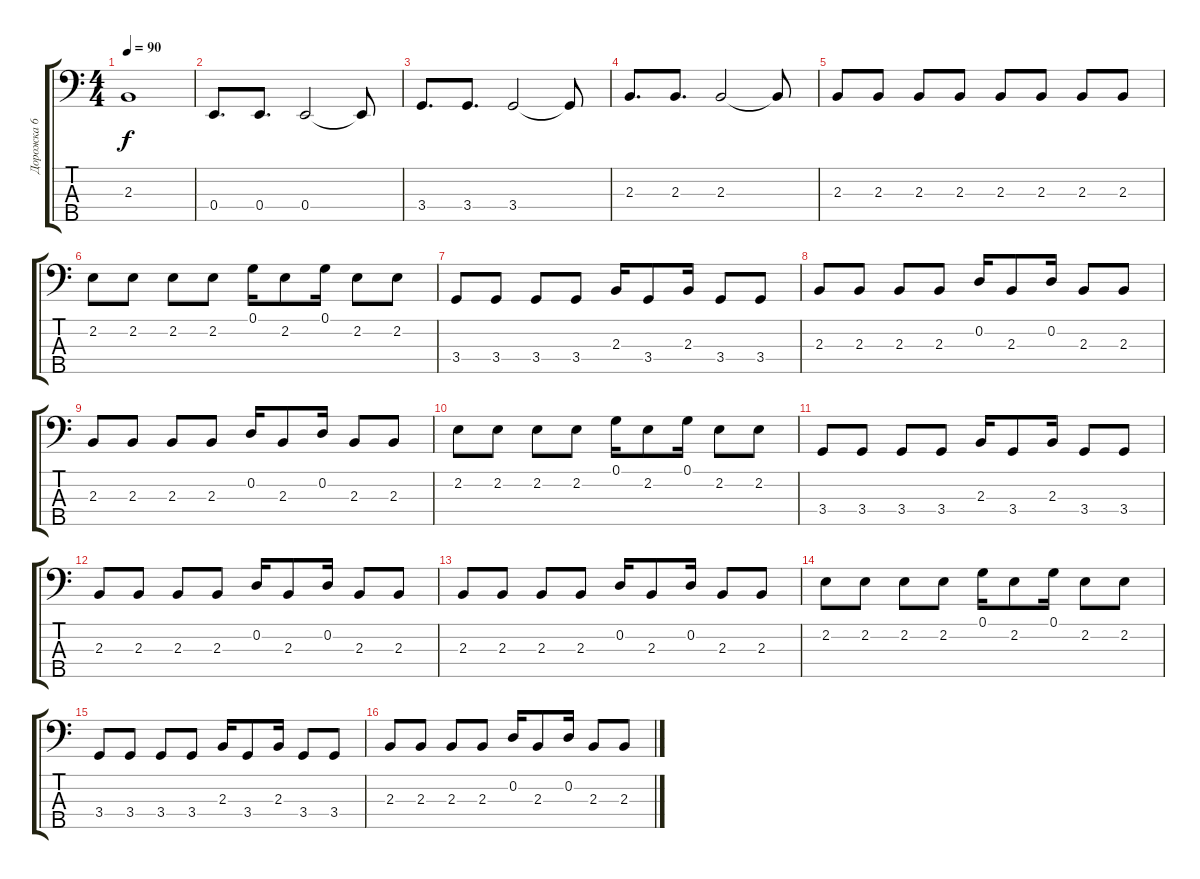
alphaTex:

\track ("Дорожка 6" "Дорожка 6") {instrument fretlessbass}
\staff {score tabs}
\tuning (G2 D2 A1 E1 B0) {hide}
\ts (4 4)
\tempo 90
\clef f4
\ks c
2.3{t}.1{dy f} |
0.4.8{d} 0.4.8{d} 0.4.2 0.4{t}.8 |
3.4.8{d} 3.4.8{d} 3.4.2 3.4{t}.8 |
2.3.8{d} 2.3.8{d} 2.3.2 2.3{t}.8 |
2.3.8 2.3.8 2.3.8 2.3.8 2.3.8 2.3.8 2.3.8 2.3.8 |
2.2.8 2.2.8 2.2.8 2.2.8 0.1.16 2.2.8 0.1.16 2.2.8 2.2.8 |
3.4.8 3.4.8 3.4.8 3.4.8 2.3.16 3.4.8 2.3.16 3.4.8 3.4.8 |
2.3.8 2.3.8 2.3.8 2.3.8 0.2.16 2.3.8 0.2.16 2.3.8 2.3.8 |
2.3.8 2.3.8 2.3.8 2.3.8 0.2.16 2.3.8 0.2.16 2.3.8 2.3.8 |
2.2.8 2.2.8 2.2.8 2.2.8 0.1.16 2.2.8 0.1.16 2.2.8 2.2.8 |
3.4.8 3.4.8 3.4.8 3.4.8 2.3.16 3.4.8 2.3.16 3.4.8 3.4.8 |
2.3.8 2.3.8 2.3.8 2.3.8 0.2.16 2.3.8 0.2.16 2.3.8 2.3.8 |
2.3.8 2.3.8 2.3.8 2.3.8 0.2.16 2.3.8 0.2.16 2.3.8 2.3.8 |
2.2.8 2.2.8 2.2.8 2.2.8 0.1.16 2.2.8 0.1.16 2.2.8 2.2.8 |
3.4.8 3.4.8 3.4.8 3.4.8 2.3.16 3.4.8 2.3.16 3.4.8 3.4.8 |
2.3.8 2.3.8 2.3.8 2.3.8 0.2.16 2.3.8 0.2.16 2.3.8 2.3.8
